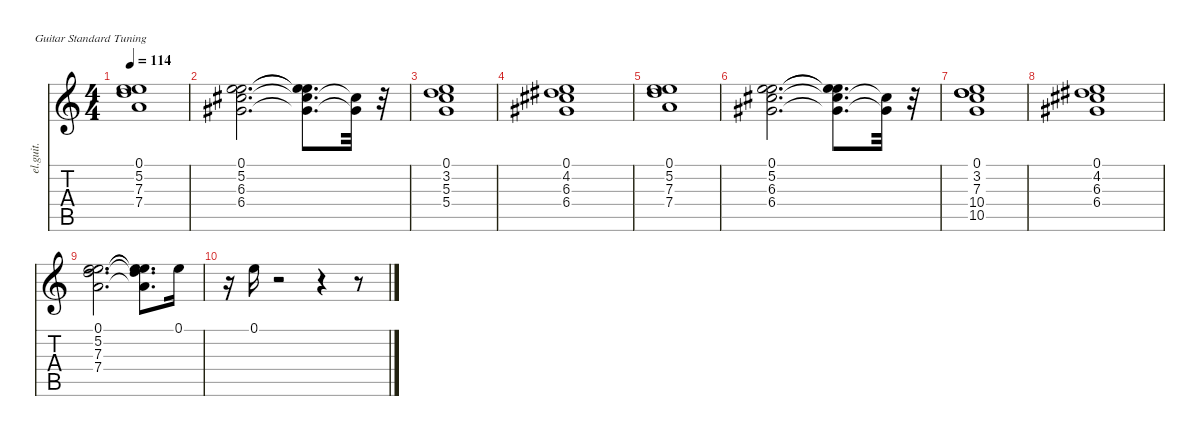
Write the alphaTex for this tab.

\defaultSystemsLayout 4
\hideDynamics
\bracketExtendMode nobrackets
\otherSystemsTrackNameOrientation horizontal
\track ("Clean Guitar" "el.guit.") {instrument electricguitarclean}
\staff {score tabs}
\tuning (E4 B3 G3 D3 A2 E2)
\ts (4 4)
\tempo 114
\clef g2
\ks c
(0.1 5.2 7.3 7.4).1{dy fff} |
(0.1 5.2 6.3{acc #} 6.4{acc #}).2{d} (0.1{t} 5.2{t} 6.3{t acc #} 6.4{t acc #}).8{d dy f} (6.3{t acc #} 6.4{t acc #}).32 r.32 |
(0.1 3.2 5.3 5.4).1{dy fff} |
(0.1 4.2{acc #} 6.3{acc #} 6.4{acc #}).1 |
(0.1 5.2 7.3 7.4).1 |
(0.1 5.2 6.3{acc #} 6.4{acc #}).2{d} (0.1{t} 5.2{t} 6.3{t acc #} 6.4{t acc #}).8{d dy f} (6.3{t acc #} 6.4{t acc #}).32 r.32 |
(0.1 3.2 7.3 10.4 10.5).1{dy fff} |
(0.1 4.2{acc #} 6.3{acc #} 6.4{acc #}).1 |
(0.1 5.2 7.3 7.4).2{d} (0.1{t} 5.2{t} 7.3{t} 7.4{t}).8{d dy f} 0.1.16{dy pp} |
r.16 0.1.16 r.2 r.4 r.8
